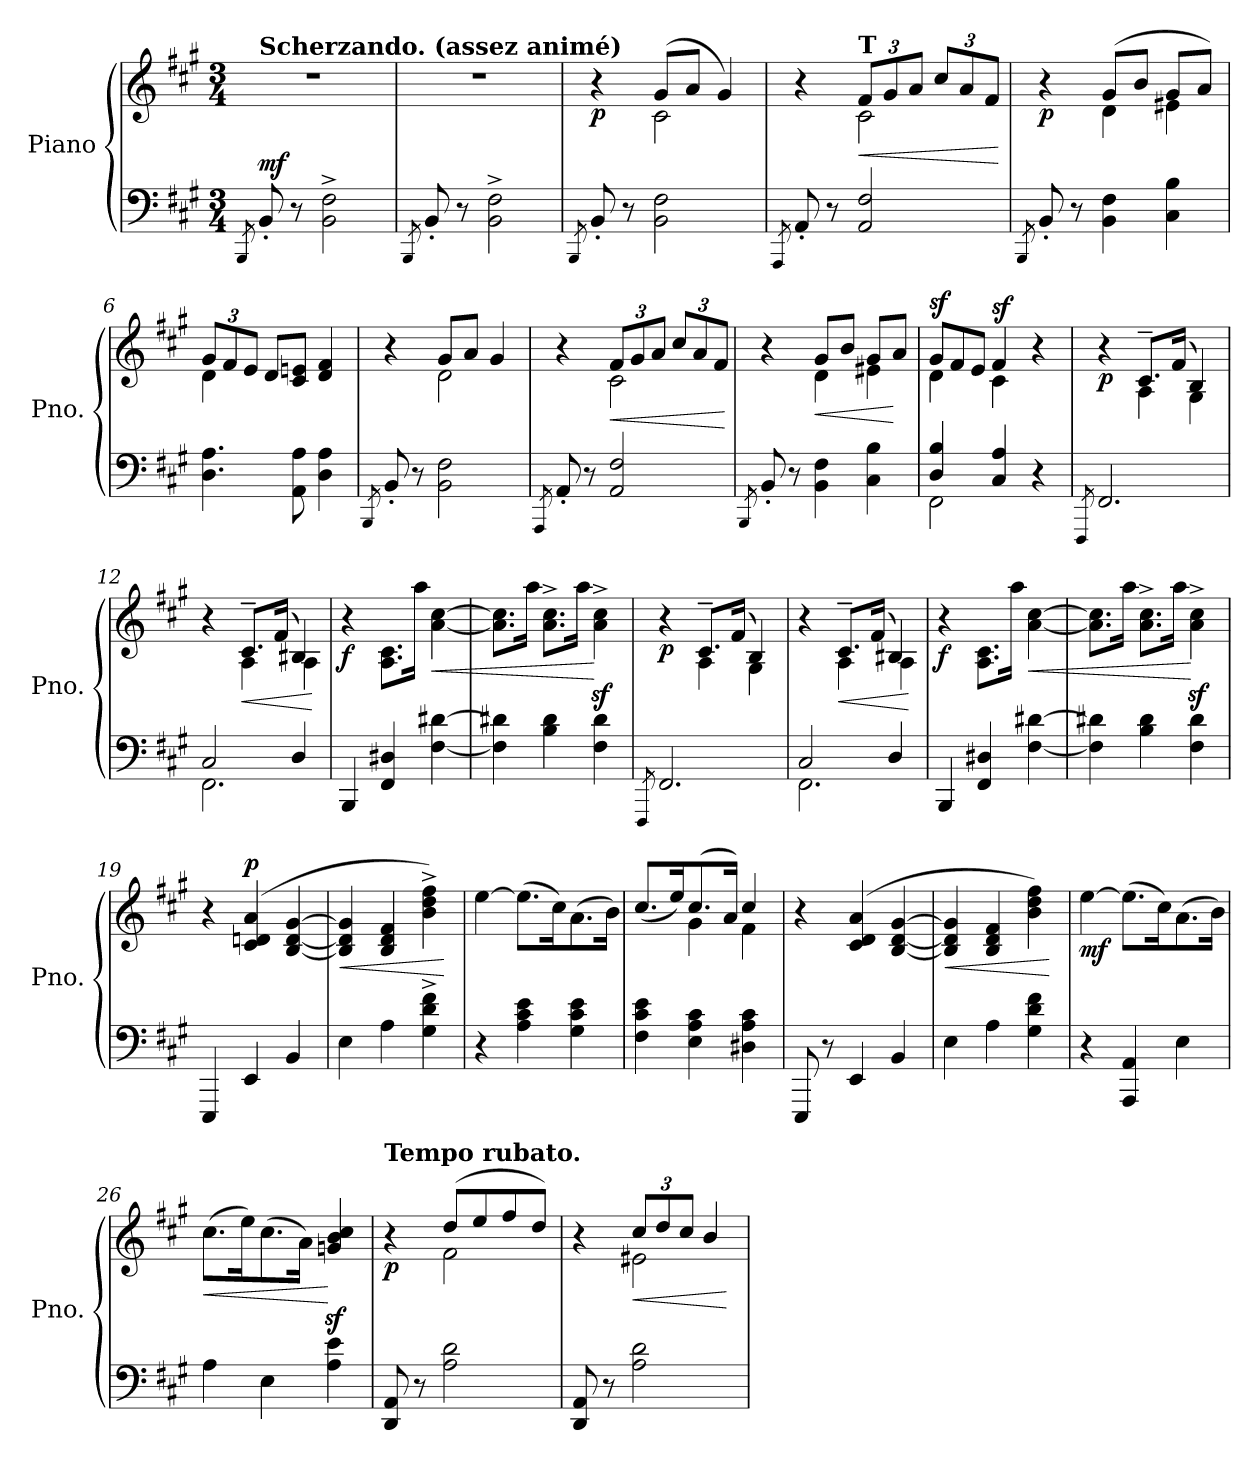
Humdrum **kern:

**kern	**kern	**dynam
*part1	*part1	*part1
*staff2	*staff1	*staff1/2
*I"Piano	*	*
*I'Pno.	*	*
*clefF4	*clefG2	*
*k[f#c#g#]	*k[f#c#g#]	*
*M3/4	*M3/4	*
=1	=1	=1
8qBBB/	.	.
!	!LO:TX:a:B:t=Scherzando. (assez animé)	!
!	!	!LO:DY:a=2
8BB'/	2.r	mf
8r	.	.
2BB\^ 2F#\^	.	.
=2	=2	=2
8qBBB/	.	.
8BB'/	2.r	.
8r	.	.
2BB\^ 2F#\^	.	.
=3	=3	=3
8qBBB/	.	.
*	*^	*
!	!	!	!LO:DY:b
8BB'/	4r	4ryy	p
8r	.	.	.
2BB\ 2F#\	(>8g#/L	2c#\	.
.	8a/J	.	.
.	4g#/)	.	.
=4	=4	=4	=4
8qAAA/	.	.	.
8AA'/	4r	4ryy	.
8r	.	.	.
*	*Xbrackettup	*	*
!	!LO:TX:a:B:t=T	!	!
!	!	!	!LO:HP:b
2AA/ 2F#/	12f#/L	2c#\	<
.	12g#/	.	.
.	12a/J	.	.
.	12cc#/L	.	.
.	12a/	.	.
.	12f#/J	.	.
*	*v	*v	*
.	.	[
=5	=5	=5
8qBBB/	.	.
*	*^	*
!	!	!	!LO:DY:b
8BB'/	4r	4ryy	p
8r	.	.	.
4BB\ 4F#\	(>8g#/L	4d\	.
.	8b/J	.	.
4C#\ 4B\	8g#/L	4e#X\	.
.	8a/J)	.	.
!!LO:LB:g=z	!!
=6	=6	=6	=6
4.D\ 4.A\	12g#/L	4d\	.
.	12f#/	.	.
.	12e/J	.	.
.	8d/L	2ryy	.
8AA\ 8A\	8c#/ 8en/J	.	.
4D\ 4A\	4d/ 4f#/	.	.
=7	=7	=7	=7
8qBBB/	.	.	.
8BB'/	4r	4ryy	.
8r	.	.	.
2BB\ 2F#\	8g#/L	2d\	.
.	8a/J	.	.
.	4g#/	.	.
=8	=8	=8	=8
8qAAA/	.	.	.
8AA'/	4r	4ryy	.
8r	.	.	.
!	!	!	!LO:HP:b
2AA/ 2F#/	12f#/L	2c#\	<
.	12g#/	.	.
.	12a/J	.	.
.	12cc#/L	.	.
.	12a/	.	.
.	12f#/J	.	.
*	*v	*v	*
.	.	[
=9	=9	=9
8qBBB/	.	.
*	*^	*
8BB'/	4r	4ryy	.
8r	.	.	.
!	!	!	!LO:HP:b
4BB\ 4F#\	8g#/L	4d\	<
.	8b/J	.	.
4C#\ 4B\	8g#/L	4e#X\	.
.	8a/J	.	[
=10	=10	=10	=10
*^	*	*	*
*	*	*Xtuplet	*	*
!	!	!	!	!LO:DY:a
4D/ 4B/	2FF#\	12g#/L	4d\	sf
.	.	12f#/	.	.
.	.	12e/J	.	.
!	!	!	!	!LO:DY:a
4C#/ 4A/	.	4f#/	4c#\	sf
4r	4ryy	4r	4ryy	.
*v	*v	*	*	*
=11	=11	=11	=11
8qFFF#/	.	.	.
!	!	!	!LO:DY:b
2.FF#/	4r	4ryy	p
.	8.c#~/L	4A\	.
.	(>16f#/Jk	.	.
.	4B/)	4G#\	.
!!LO:LB:g=z	!!
=12	=12	=12	=12
*^	*	*	*
2C#/	2.FF#\	4r	4ryy	.
!	!	!	!	!LO:HP:b
.	.	8.c#~/L	4A\	<
.	.	(>16f#/Jk	.	.
4D/	.	4B#X/)	4A\	.
*v	*v	*	*	*
*	*v	*v	*
.	.	[
=13	=13	=13
!	!	!LO:DY:b
4BBB/	4r	f
4FF#/ 4D#X/	8.A\ 8.c#\L	.
.	16aa\Jk	.
!	!	!LO:HP:b
[4F#\ [4d#X\	[4a\ [4cc#\	<
=14	=14	=14
4F#\] 4d#X\]	8.a\] 8.cc#\]L	.
.	16aa\Jk	.
4B\ 4d#\	8.a\^ 8.cc#\^L	.
.	16aa\Jk	.
4F#\ 4d#\	4a\z<^ 4cc#\z<^	[
=15	=15	=15
8qFFF#/	.	.
*	*^	*
!	!	!	!LO:DY:b
2.FF#/	4r	4ryy	p
.	8.c#~/L	4A\	.
.	(>16f#/Jk	.	.
.	4B/)	4G#\	.
=16	=16	=16	=16
*^	*	*	*
2C#/	2.FF#\	4r	4ryy	.
!	!	!	!	!LO:HP:b
.	.	8.c#~/L	4A\	<
.	.	(>16f#/Jk	.	.
4D/	.	4B#X/)	4A\	.
*v	*v	*	*	*
*	*v	*v	*
.	.	[
=17	=17	=17
!	!	!LO:DY:b
4BBB/	4r	f
4FF#/ 4D#X/	8.A\ 8.c#\L	.
.	16aa\Jk	.
!	!	!LO:HP:b
[4F#\ [4d#X\	[4a\ [4cc#\	<
!!LO:LB:g=z
=18	=18	=18
4F#\] 4d#X\]	8.a\] 8.cc#\]L	.
.	16aa\Jk	.
4B\ 4d#\	8.a\^ 8.cc#\^L	.
.	16aa\Jk	.
4F#\ 4d#\	4a\z<^ 4cc#\z<^	[
=19	=19	=19
4EEE/	4r	.
!	!	!LO:DY:a
4EE/	(>4c#/ 4dn/ 4a/	p
4BB/	[4B/ [4d/ [4g#/	.
=20	=20	=20
!	!	!LO:HP:b
4E\	4B/] 4d/] 4g#/]	<
4A\	4B/ 4d/ 4f#/	.
4G#\^ 4d\^ 4f#\^	4b\^ 4dd\^ 4ff#\^)	.
.	.	[
=21	=21	=21
4r	[4ee\	.
4A\ 4c#\ 4e\	(>8.ee\L]	.
.	16cc#\K)	.
4G#\ 4c#\ 4e\	(>8.a\	.
.	16b\Jk)	.
=22	=22	=22
*	*^	*
4F#\ 4c#\ 4e\	(<8.cc#/L	4ryy	.
.	16ee/K)	.	.
4E\ 4A\ 4c#\	(>8.cc#/	4g#\	.
.	16a/Jk)	.	.
4D#X\ 4A\ 4c#\	4cc#/	4f#\	.
*	*v	*v	*
=23	=23	=23
8EEE/	4r	.
8r	.	.
4EE/	(>4c#/ 4d/ 4a/	.
4BB/	[4B/ [4d/ [4g#/	.
=24	=24	=24
!	!	!LO:HP:b
4E\	4B/] 4d/] 4g#/]	<
4A\	4B/ 4d/ 4f#/	.
4G#\ 4d\ 4f#\	4b\ 4dd\ 4ff#\)	.
.	.	[
!!LO:PB:g=z
=25	=25	=25
!	!	!LO:DY:b
4r	[4ee\	mf
4AAA/ 4AA/	(>8.ee\L]	.
.	16cc#\K)	.
4E\	(>8.a\	.
.	16b\Jk)	.
=26	=26	=26
!	!	!LO:HP:b
4A\	(>8.cc#\L	<
.	16ee\K)	.
4E\	(>8.cc#\	.
.	16a\Jk)	.
4A\ 4e\	4gn/z< 4b/z< 4cc#/z<	[
=27	=27	=27
*	*^	*
!	!LO:TX:a:B:t=Tempo rubato.	!	!
!	!	!	!LO:DY:b
8DD/ 8AA/	4r	4ryy	p
8r	.	.	.
2A\ 2d\	(>8dd/L	2f#\	.
.	8ee/	.	.
.	8ff#/	.	.
.	8dd/J)	.	.
=28	=28	=28	=28
8DD/ 8AA/	4r	4ryy	.
8r	.	.	.
*	*tuplet	*	*
!	!	!	!LO:HP:b
2A\ 2d\	12cc#/L	2e#X\	<
.	12dd/	.	.
.	12cc#/J	.	.
.	4b/	.	.
*	*v	*v	*
.	.	[
=	=	=
*-	*-	*-
